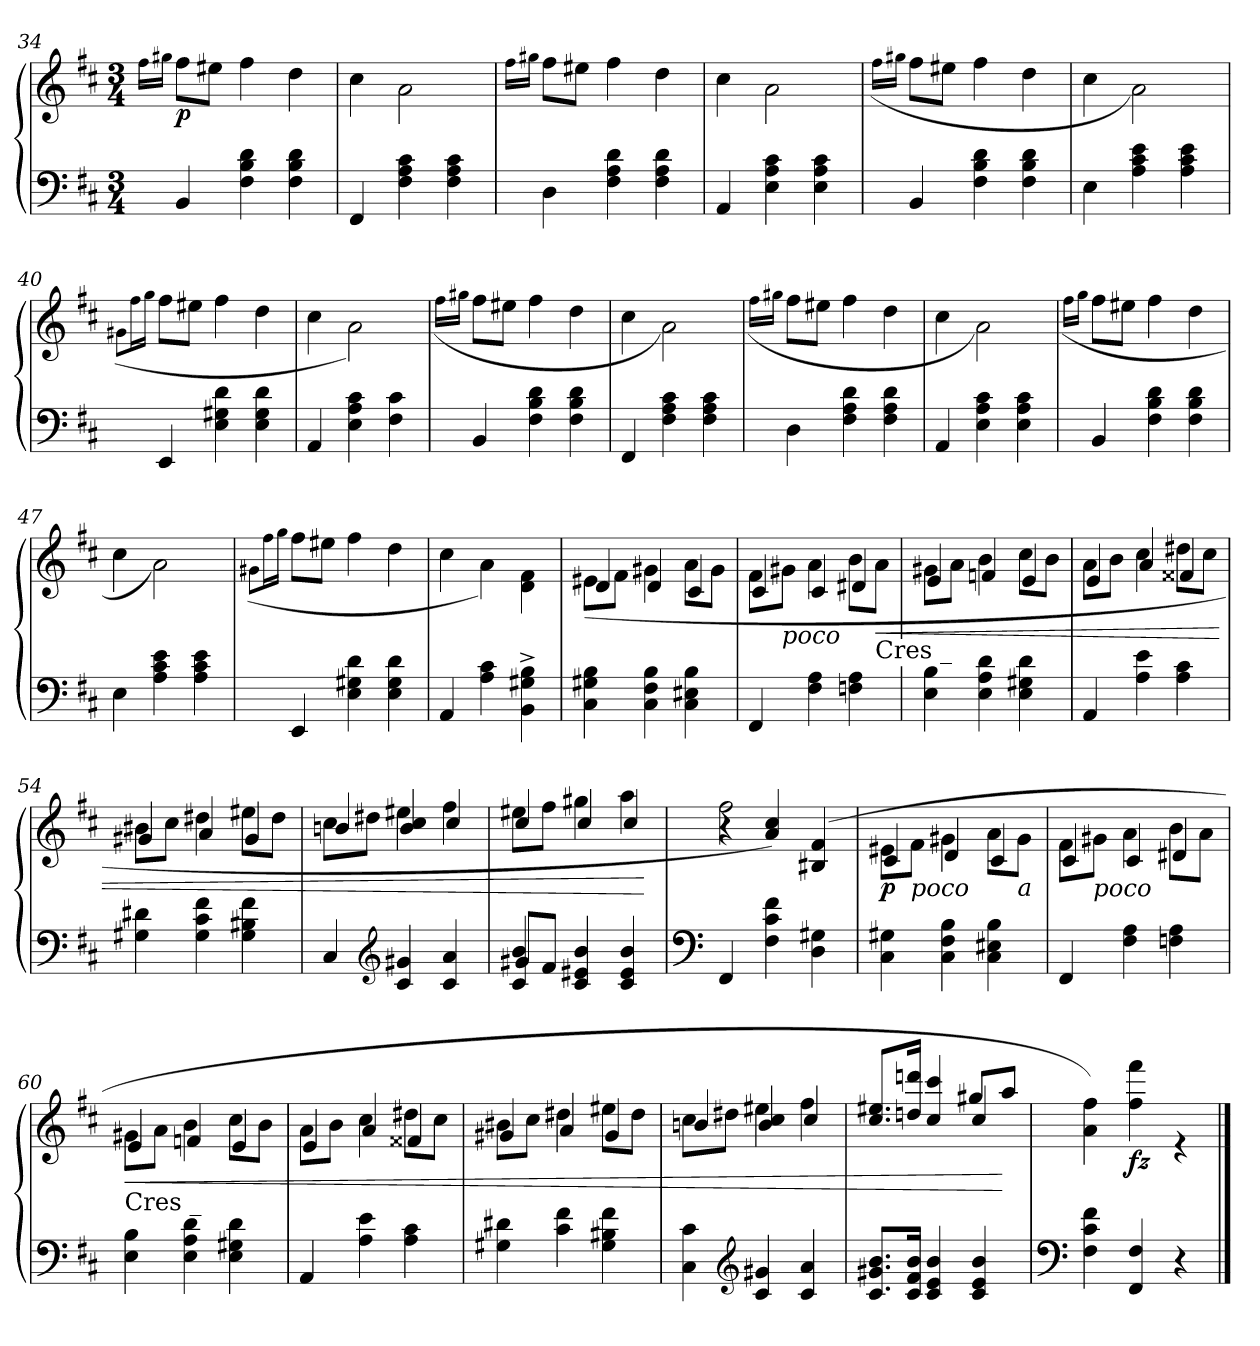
**kern	**kern	**dynam
*part1	*part1	*part1
*staff2	*staff1	*staff1/2
!!LO:PB:g=z
*clefF4	*clefG2	*
*k[f#c#]	*k[f#c#]	*
*b:	*b:	*
*M3/4	*M3/4	*
=34	=34	=34
*	*^	*
.	.	16qff#\LL	.
.	.	16qgg#X\JJ	.
!	!	!	!LO:DY:b
4BB/	2.ryy	8ff#\L	p
.	.	8ee#X\J	.
4F#\ 4B\ 4d\	.	4ff#\	.
4F#\ 4B\ 4d\	.	4dd\	.
=35	=35	=35	=35
4FF#/	2.ryy	4cc#\	.
4F#\ 4A\ 4c#\	.	2a\	.
4F#\ 4A\ 4c#\	.	.	.
=36	=36	=36	=36
.	.	16qff#\LL	.
.	.	16qgg#X\JJ	.
4D\	2.ryy	8ff#\L	.
.	.	8ee#X\J	.
4F#\ 4A\ 4d\	.	4ff#\	.
4F#\ 4A\ 4d\	.	4dd\	.
=37	=37	=37	=37
4AA/	2.ryy	4cc#\	.
4E\ 4A\ 4c#\	.	2a\	.
4E\ 4A\ 4c#\	.	.	.
=38	=38	=38	=38
.	.	(>16qff#\LL	.
.	.	16qgg#X\JJ	.
4BB/	2.ryy	8ff#\L	.
.	.	8ee#X\J	.
4F#\ 4B\ 4d\	.	4ff#\	.
4F#\ 4B\ 4d\	.	4dd\	.
=39	=39	=39	=39
4E\	2.ryy	4cc#\	.
4A\ 4c#\ 4e\	.	2a\)	.
4A\ 4c#\ 4e\	.	.	.
=40	=40	=40	=40
.	.	(>8qg#X\L	.
.	.	16qff#\L	.
.	.	16qgg\JJ	.
4EE/	2.ryy	8ff#\L	.
.	.	8ee#X\J	.
4E\ 4G#X\ 4d\	.	4ff#\	.
4E\ 4G#\ 4d\	.	4dd\	.
=41	=41	=41	=41
4AA/	2.ryy	4cc#\	.
4E\ 4A\ 4c#\	.	2a\)	.
4F#\ 4c#\	.	.	.
!!LO:LB:g=z	!!
=42	=42	=42	=42
.	.	(>16qff#\LL	.
.	.	16qgg#X\JJ	.
4BB/	2.ryy	8ff#\L	.
.	.	8ee#X\J	.
4F#\ 4B\ 4d\	.	4ff#\	.
4F#\ 4B\ 4d\	.	4dd\	.
=43	=43	=43	=43
4FF#/	2.ryy	4cc#\	.
4F#\ 4A\ 4c#\	.	2a\)	.
4F#\ 4A\ 4c#\	.	.	.
=44	=44	=44	=44
.	.	(>16qff#\LL	.
.	.	16qgg#X\JJ	.
4D\	2.ryy	8ff#\L	.
.	.	8ee#X\J	.
4F#\ 4A\ 4d\	.	4ff#\	.
4F#\ 4A\ 4d\	.	4dd\	.
=45	=45	=45	=45
4AA/	2.ryy	4cc#\	.
4E\ 4A\ 4c#\	.	2a\)	.
4E\ 4A\ 4c#\	.	.	.
=46	=46	=46	=46
.	.	(>16qff#\LL	.
.	.	16qgg\JJ	.
4BB/	2.ryy	8ff#\L	.
.	.	8ee#X\J	.
4F#\ 4B\ 4d\	.	4ff#\	.
4F#\ 4B\ 4d\	.	4dd\	.
=47	=47	=47	=47
4E\	2.ryy	4cc#\	.
4A\ 4c#\ 4e\	.	2a\)	.
4A\ 4c#\ 4e\	.	.	.
=48	=48	=48	=48
.	.	(>8qg#X\L	.
.	.	16qff#\L	.
.	.	16qgg\JJ	.
4EE/	2.ryy	8ff#\L	.
.	.	8ee#X\J	.
4E\ 4G#X\ 4d\	.	4ff#\	.
4E\ 4G#\ 4d\	.	4dd\	.
=49	=49	=49	=49
4AA/	2.ryy	4cc#\	.
4A\ 4c#\	.	4a\)	.
4BB\^ 4G#X\^ 4B\^	.	4d\ 4f#\	.
!!LO:LB:g=z
=50	=50	=50	=50
*	*	*^	*
4C#\ 4G#X\ 4B\	2.ryy	(<8e#X\L	4d/	.
.	.	8f#\J	.	.
4C#\ 4F#\ 4B\	.	4g#X\	4d/	.
4C#\ 4E#X\ 4B\	.	8a\L	4c#/	.
.	.	8g#\J	.	.
=51	=51	=51	=51	=51
4FF#/	2ryy	8f#\L	4c#/	.
!	!	!LO:TX:b:i:t=poco	!	!
.	.	8g#X\J	.	.
4F#\ 4A\	.	4a\	4c#/	.
4Fn\ 4A\	8ryy	8b\L	4d#X/	.
!	!LO:TX:b:t=Cres _	!	!	!
!	!	!	!	!LO:HP:b
.	8ryy	8a\J	.	<
=52	=52	=52	=52	=52
4E\ 4B\	2.ryy	8g#X\L	4e/	.
.	.	8a\J	.	.
4E\ 4A\ 4d\	.	4b\	4fn/	.
4E\ 4G#X\ 4d\	.	8cc#\L	4e/	.
.	.	8b\J	.	.
=53	=53	=53	=53	=53
4AA/	2.ryy	8a\L	4e/	.
.	.	8b\J	.	.
4A\ 4e\	.	4cc#\	4a/	.
4A\ 4c#\	.	8dd#X\L	4f##X/	.
.	.	8cc#\J	.	.
=54	=54	=54	=54	=54
4G#X\ 4d#X\	2.ryy	8b#X\L	4g#X/	.
.	.	8cc#\J	.	.
4G#\ 4c#\ 4f#\	.	4dd#X\	4a/	.
4G#\ 4B#X\ 4f#\	.	8ee#X\L	4g#/	.
.	.	8dd#\J	.	.
!!LO:LB:g=z	!!	!!
=55	=55	=55	=55	=55
4C#/	2.ryy	8cc#\L	4bn/	.
.	.	8dd#X\J	.	.
*clefG2	*	*	*	*
4c#/ 4g#X/	.	4ee#X\	4b/ 4cc#/	.
4c#/ 4a/	.	4ff#\	4cc#/	.
=56	=56	=56	=56	=56
*^	*	*	*	*
4c#/ 4b/	8g#X/L	2.ryy	8ee#X\L	4cc#/	.
.	8f#/J	.	8ff#\J	.	.
4c#/ 4e#X/ 4b/	2ryy	.	4gg#X\	4cc#/	.
4c#/ 4e#/ 4b/	.	.	4aa\	4cc#/	.
*v	*v	*	*	*	*
*	*v	*v	*v	*
.	.	[
=57	=57	=57
*clefF4	*	*
*	*^	*
*	*	*^	*
4FF#/	2.ryy	2ff#\	4r	.
4F#\ 4c#\ 4f#\	.	.	4a/ 4cc#/)	.
4D\ 4G#X\	.	4ryy	(>4B#X/ 4f#/	.
=58	=58	=58	=58	=58
!	!	!	!	!LO:DY:b
4C#\ 4G#X\	2.ryy	8e#X\L	4c#/	p
!	!	!LO:TX:b:i:t=poco	!	!
.	.	8f#\J	.	.
4C#\ 4F#\ 4B\	.	4g#X\	4d/	.
4C#\ 4E#X\ 4B\	.	8a\L	4c#/	.
!	!	!LO:TX:b:i:t=a	!	!
.	.	8g#\J	.	.
=59	=59	=59	=59	=59
4FF#/	2.ryy	8f#\L	4c#/	.
!	!	!LO:TX:b:i:t=poco	!	!
.	.	8g#X\J	.	.
4F#\ 4A\	.	4a\	4c#/	.
4Fn\ 4A\	.	8b\L	4d#X/	.
.	.	8a\J	.	.
=60	=60	=60	=60	=60
!	!LO:TX:b:t=Cres _	!	!	!
!	!	!	!	!LO:HP:b
4E\ 4B\	2.ryy	8g#X\L	4e/	<
.	.	8a\J	.	.
4E\ 4A\ 4d\	.	4b\	4fn/	.
4E\ 4G#X\ 4d\	.	8cc#\L	4e/	.
.	.	8b\J	.	.
!!LO:LB:g=z	!!	!!
=61	=61	=61	=61	=61
4AA/	2.ryy	8a\L	4e/	.
.	.	8b\J	.	.
4A\ 4e\	.	4cc#\	4a/	.
4A\ 4c#\	.	8dd#X\L	4f##X/	.
.	.	8cc#\J	.	.
=62	=62	=62	=62	=62
4G#X\ 4d#X\	2.ryy	8b#X\L	4g#X/	.
.	.	8cc#\J	.	.
4c#\ 4f#\	.	4dd#X\	4a/	.
4G#\ 4B#X\ 4f#\	.	8ee#X\L	4g#/	.
.	.	8dd#\J	.	.
=63	=63	=63	=63	=63
4C#\ 4c#\	2.ryy	8cc#\L	4bn/	.
.	.	8dd#X\J	.	.
*clefG2	*	*	*	*
4c#/ 4g#X/	.	4ee#X\	4b/ 4cc#/	.
4c#/ 4a/	.	4ff#\	4cc#/	.
=64	=64	=64	=64	=64
8.c#/ 8.g#X/ 8.b/L	8.cc#/ 8.ee#X/L	2ryy	2ryy	.
16c#/ 16f#/ 16b/Jk	16ddn/ 16dddn/Jk	.	.	.
4c#/ 4e/ 4b/	4cc#/ 4ccc#/	.	.	.
4c#/ 4e/ 4b/	4cc#/	8ryy	8gg#X/L	.
.	.	8ryy	8aa/J	[
*	*v	*v	*v	*
=65	=65	=65
*clefF4	*	*
*	*^	*
4F#\ 4c#\ 4f#\	2.ryy	4a\ 4ff#\)	.
!	!	!	!LO:DY:b
4FF#/ 4F#/	.	4ff#\ 4fff#\	fz
4r	.	4r	.
*	*v	*v	*
==	==	==
*-	*-	*-
